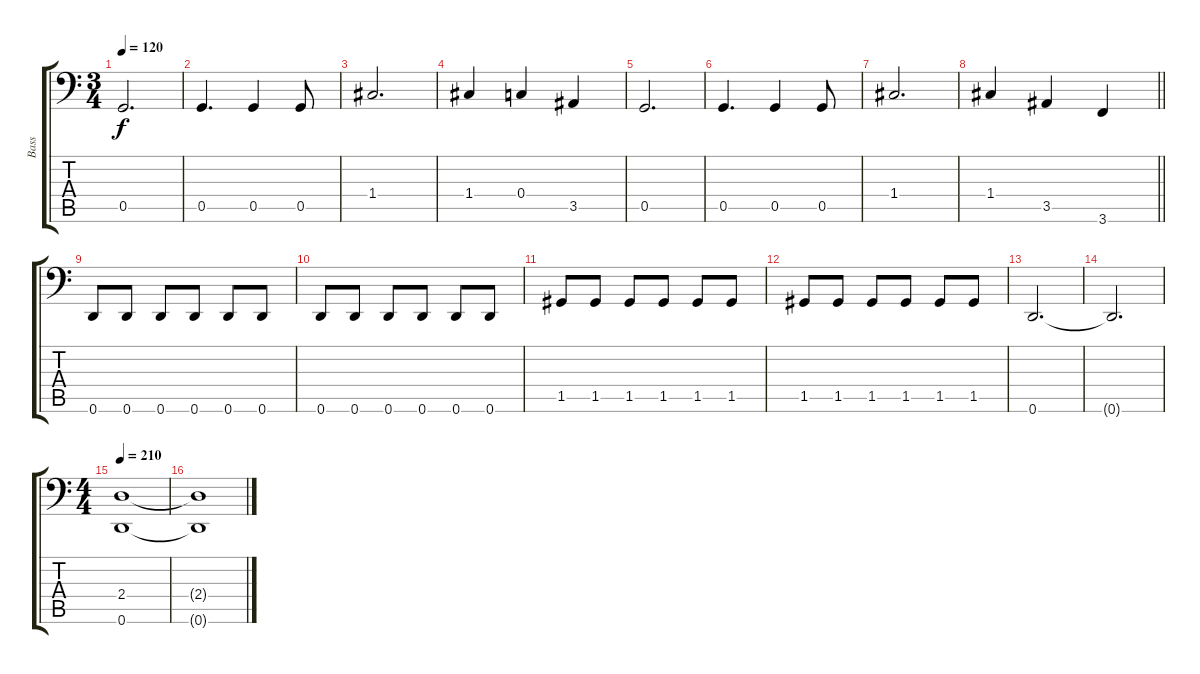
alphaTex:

\track ("Bass" "Bass") {instrument electricbassfinger}
\staff {score tabs}
\tuning (D3 A2 F2 C2 G1 D1) {hide}
\ts (3 4)
\section ("" "")
\tempo 120
\clef f4
\ks c
0.5.2{d dy f} |
0.5.4{d} 0.5.4 0.5.8 |
1.4.2{d} |
1.4.4 0.4.4 3.5.4 |
0.5.2{d} |
0.5.4{d} 0.5.4 0.5.8 |
1.4.2{d} |
\barLineRight lightlight
1.4.4 3.5.4 3.6.4 |
\section ("" "")
0.6.8 0.6.8 0.6.8 0.6.8 0.6.8 0.6.8 |
0.6.8 0.6.8 0.6.8 0.6.8 0.6.8 0.6.8 |
1.5.8 1.5.8 1.5.8 1.5.8 1.5.8 1.5.8 |
1.5.8 1.5.8 1.5.8 1.5.8 1.5.8 1.5.8 |
0.6.2{d} |
0.6{t}.2{d} |
\ts (4 4)
\tempo 210
(2.4 0.6).1 |
(2.4{t} 0.6{t}).1
